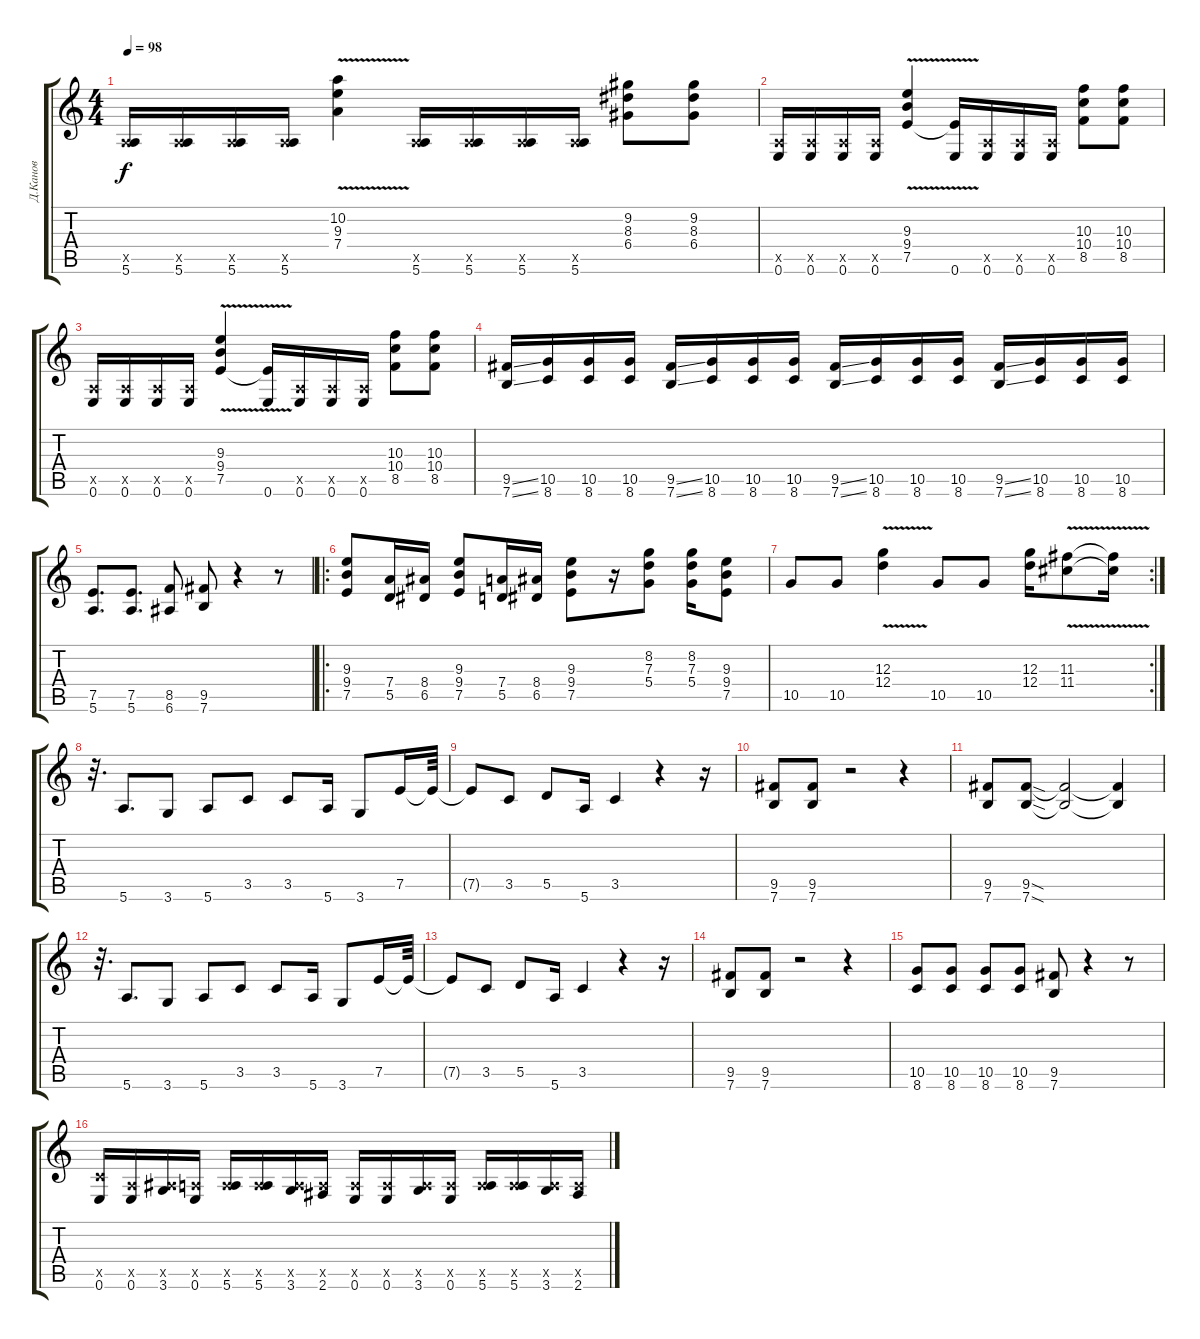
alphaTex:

\track ("Д.Канов" "Д.Канов") {instrument distortionguitar}
\staff {score tabs}
\tuning (E4 B3 G3 D3 A2 E2) {hide}
\ts (4 4)
\tempo 98
\clef g2
\ks c
(0.5{x} 5.6).16{dy f} (0.5{x} 5.6).16 (0.5{x} 5.6).16 (0.5{x} 5.6).16 (10.2 9.3 7.4{v}).4 (0.5{x} 5.6).16 (0.5{x} 5.6).16 (0.5{x} 5.6).16 (0.5{x} 5.6).16 (9.2 8.3 6.4).8 (9.2 8.3 6.4).8 |
(0.5{x} 0.6).16 (0.5{x} 0.6).16 (0.5{x} 0.6).16 (0.5{x} 0.6).16 (9.3 9.4 7.5{v}).4 (7.5{t} 0.6).16 (0.5{x} 0.6).16 (0.5{x} 0.6).16 (0.5{x} 0.6).16 (10.3 10.4 8.5).8 (10.3 10.4 8.5).8 |
(0.5{x} 0.6).16 (0.5{x} 0.6).16 (0.5{x} 0.6).16 (0.5{x} 0.6).16 (9.3 9.4 7.5{v}).4 (7.5{t} 0.6).16 (0.5{x} 0.6).16 (0.5{x} 0.6).16 (0.5{x} 0.6).16 (10.3 10.4 8.5).8 (10.3 10.4 8.5).8 |
(9.5{ss} 7.6{ss}).16 (10.5 8.6).16 (10.5 8.6).16 (10.5 8.6).16 (9.5{ss} 7.6{ss}).16 (10.5 8.6).16 (10.5 8.6).16 (10.5 8.6).16 (9.5{ss} 7.6{ss}).16 (10.5 8.6).16 (10.5 8.6).16 (10.5 8.6).16 (9.5{ss} 7.6{ss}).16 (10.5 8.6).16 (10.5 8.6).16 (10.5 8.6).16 |
(7.5 5.6).8{d} (7.5 5.6).8{d} (8.5 6.6).8 (9.5 7.6).8 r.4 r.8 |
\ro
(9.3 9.4 7.5).8 (7.4 5.5).16 (8.4 6.5).16 (9.3 9.4 7.5).8 (7.4 5.5).16 (8.4 6.5).16 (9.3 9.4 7.5).8 r.16 (8.2 7.3 5.4).8 (8.2 7.3 5.4).16 (9.3 9.4 7.5).8 |
\rc 2
10.5.8 10.5.8 (12.3 12.4{v}).4 10.5.8 10.5.8 (12.3 12.4).16 (11.3 11.4{v}).8 (11.3{t} 11.4{t}).16 |
r.32{d} 5.6.8{d} 3.6.8 5.6.8 3.5.8 3.5.8 5.6.16 3.6.8 7.5.16 7.5{t}.64 |
7.5{t}.8 3.5.8 5.5.8 5.6.16 3.5.4 r.4 r.16 |
(9.5 7.6).8 (9.5 7.6).8 r.2 r.4 |
(9.5 7.6).8 (9.5{sod} 7.6{sod}).8 (9.5{t} 7.6{t}).2 (9.5{t} 7.6{t}).4 |
r.32{d} 5.6.8{d} 3.6.8 5.6.8 3.5.8 3.5.8 5.6.16 3.6.8 7.5.16 7.5{t}.64 |
7.5{t}.8 3.5.8 5.5.8 5.6.16 3.5.4 r.4 r.16 |
(9.5 7.6).8 (9.5 7.6).8 r.2 r.4 |
(10.5 8.6).8 (10.5 8.6).8 (10.5 8.6).8 (10.5 8.6).8 (9.5 7.6).8 r.4 r.8 |
(3.5{x} 0.6).16 (0.5{x} 0.6).16 (1.5{x} 3.6).16 (0.5{x} 0.6).16 (0.5{x} 5.6).16 (0.5{x} 5.6).16 (0.5{x} 3.6).16 (0.5{x} 2.6).16 (0.5{x} 0.6).16 (0.5{x} 0.6).16 (0.5{x} 3.6).16 (0.5{x} 0.6).16 (0.5{x} 5.6).16 (0.5{x} 5.6).16 (0.5{x} 3.6).16 (0.5{x} 2.6).16
